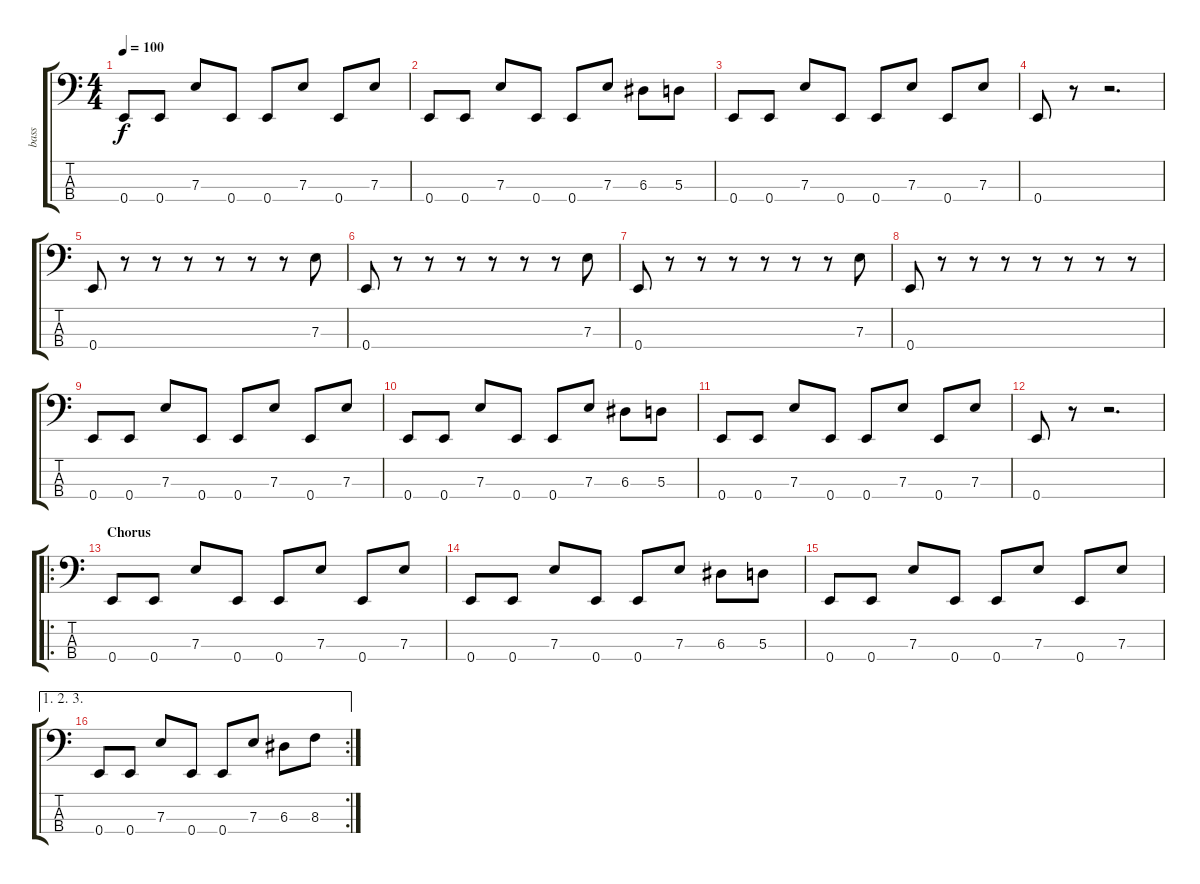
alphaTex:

\track ("bass" "bass") {instrument electricbassfinger}
\staff {score tabs}
\tuning (G2 D2 A1 E1) {hide}
\ts (4 4)
\tempo 100
\clef f4
\ks c
0.4.8{dy f} 0.4.8 7.3.8 0.4.8 0.4.8 7.3.8 0.4.8 7.3.8 |
0.4.8 0.4.8 7.3.8 0.4.8 0.4.8 7.3.8 6.3.8 5.3.8 |
0.4.8 0.4.8 7.3.8 0.4.8 0.4.8 7.3.8 0.4.8 7.3.8 |
0.4.8 r.8 r.2{d} |
0.4.8 r.8 r.8 r.8 r.8 r.8 r.8 7.3.8 |
0.4.8 r.8 r.8 r.8 r.8 r.8 r.8 7.3.8 |
0.4.8 r.8 r.8 r.8 r.8 r.8 r.8 7.3.8 |
0.4.8 r.8 r.8 r.8 r.8 r.8 r.8 r.8 |
0.4.8 0.4.8 7.3.8 0.4.8 0.4.8 7.3.8 0.4.8 7.3.8 |
0.4.8 0.4.8 7.3.8 0.4.8 0.4.8 7.3.8 6.3.8 5.3.8 |
0.4.8 0.4.8 7.3.8 0.4.8 0.4.8 7.3.8 0.4.8 7.3.8 |
0.4.8 r.8 r.2{d} |
\ro
\section ("" "Chorus")
0.4.8 0.4.8 7.3.8 0.4.8 0.4.8 7.3.8 0.4.8 7.3.8 |
0.4.8 0.4.8 7.3.8 0.4.8 0.4.8 7.3.8 6.3.8 5.3.8 |
0.4.8 0.4.8 7.3.8 0.4.8 0.4.8 7.3.8 0.4.8 7.3.8 |
\ae (1 2 3)
\rc 2
0.4.8 0.4.8 7.3.8 0.4.8 0.4.8 7.3.8 6.3.8 8.3.8
